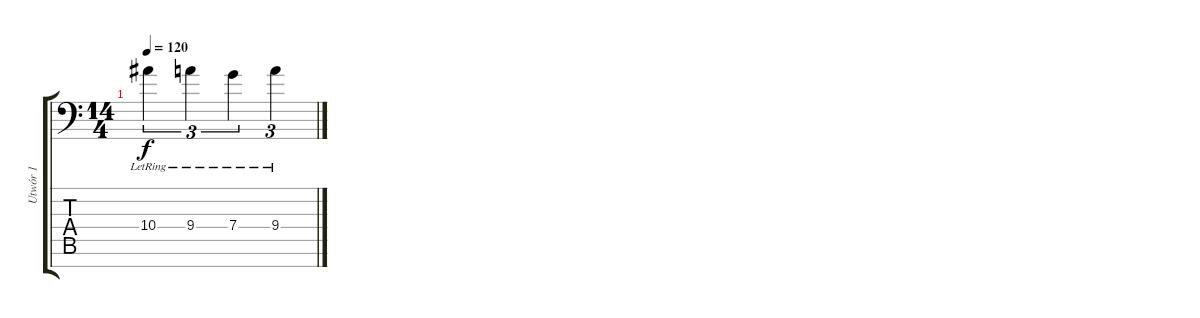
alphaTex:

\track ("Utwór 1" "Utwór 1") {instrument electricguitarclean}
\staff {score tabs}
\tuning (D4 A3 F3 C3 G2 D2 A1) {hide}
\ts (14 4)
\tempo 120
\clef f4
\ks c
10.4{lr}.4{tu (3 2) dy f} 9.4{lr}.4{tu (3 2)} 7.4{lr}.4{tu (3 2)} 9.4{lr}.4{tu (3 2)}
